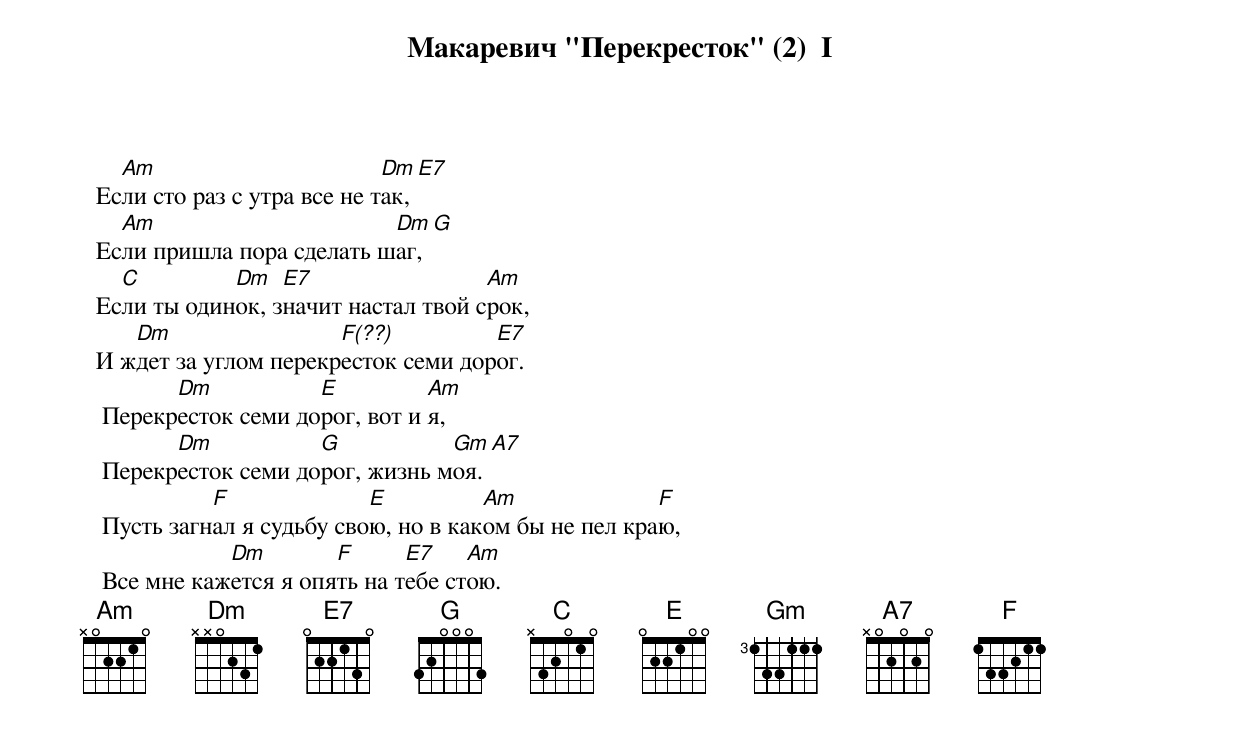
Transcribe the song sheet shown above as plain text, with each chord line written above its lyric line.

Макаревич "Перекресток" (2)  I

    Am                        Dm  E7
  Если сто раз с утра все не так,
    Am                      Dm  G
  Если пришла пора сделать шаг,
    C         Dm   E7                 Am
  Если ты одинок, значит настал твой срок,
     Dm                 F(??)         E7
  И ждет за углом перекресток семи дорог.
         Dm           E          Am
   Перекресток семи дорог, вот и я,
         Dm           G           Gm    A7
   Перекресток семи дорог, жизнь моя.
             F              E          Am              F
   Пусть загнал я судьбу свою, но в каком бы не пел краю,
              Dm        F      E7    Am
   Все мне кажется я опять на тебе стою.
